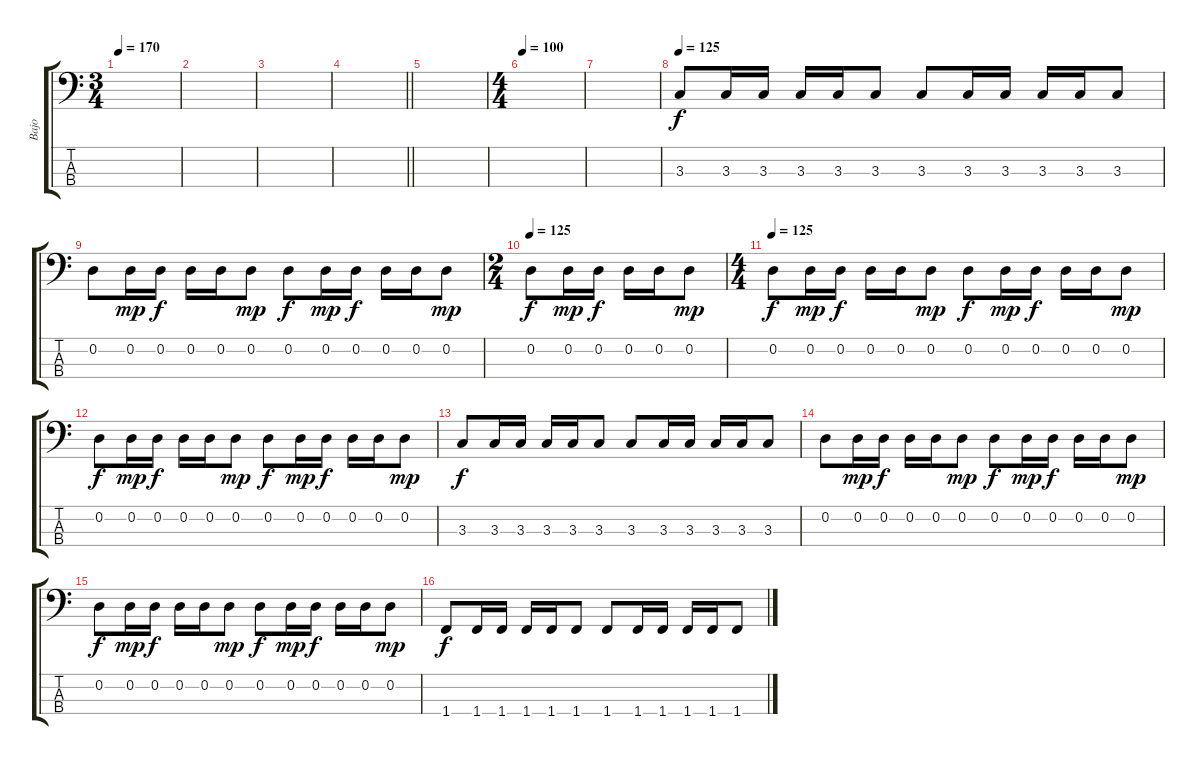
\track ("Bajo" "Bajo") {instrument electricbassfinger}
\staff {score tabs}
\tuning (G2 D2 A1 E1) {hide}
\ts (3 4)
\tempo 170
\clef f4
\ks c
|
|
|
\barLineRight lightlight
|
\section ("" "")
|
\ts (4 4)
\tempo 100
|
|
\tempo 125
3.3.8 3.3.16 3.3.16 3.3.16 3.3.16 3.3.8 3.3.8 3.3.16 3.3.16 3.3.16 3.3.16 3.3.8 |
0.2.8 0.2.16{dy mp} 0.2.16{dy f} 0.2.16 0.2.16 0.2.8{dy mp} 0.2.8{dy f} 0.2.16{dy mp} 0.2.16{dy f} 0.2.16 0.2.16 0.2.8{dy mp} |
\ts (2 4)
\tempo 125
0.2.8{dy f} 0.2.16{dy mp} 0.2.16{dy f} 0.2.16 0.2.16 0.2.8{dy mp} |
\ts (4 4)
\tempo 125
0.2.8{dy f} 0.2.16{dy mp} 0.2.16{dy f} 0.2.16 0.2.16 0.2.8{dy mp} 0.2.8{dy f} 0.2.16{dy mp} 0.2.16{dy f} 0.2.16 0.2.16 0.2.8{dy mp} |
0.2.8{dy f} 0.2.16{dy mp} 0.2.16{dy f} 0.2.16 0.2.16 0.2.8{dy mp} 0.2.8{dy f} 0.2.16{dy mp} 0.2.16{dy f} 0.2.16 0.2.16 0.2.8{dy mp} |
3.3.8{dy f} 3.3.16 3.3.16 3.3.16 3.3.16 3.3.8 3.3.8 3.3.16 3.3.16 3.3.16 3.3.16 3.3.8 |
0.2.8 0.2.16{dy mp} 0.2.16{dy f} 0.2.16 0.2.16 0.2.8{dy mp} 0.2.8{dy f} 0.2.16{dy mp} 0.2.16{dy f} 0.2.16 0.2.16 0.2.8{dy mp} |
0.2.8{dy f} 0.2.16{dy mp} 0.2.16{dy f} 0.2.16 0.2.16 0.2.8{dy mp} 0.2.8{dy f} 0.2.16{dy mp} 0.2.16{dy f} 0.2.16 0.2.16 0.2.8{dy mp} |
1.4.8{dy f} 1.4.16 1.4.16 1.4.16 1.4.16 1.4.8 1.4.8 1.4.16 1.4.16 1.4.16 1.4.16 1.4.8
